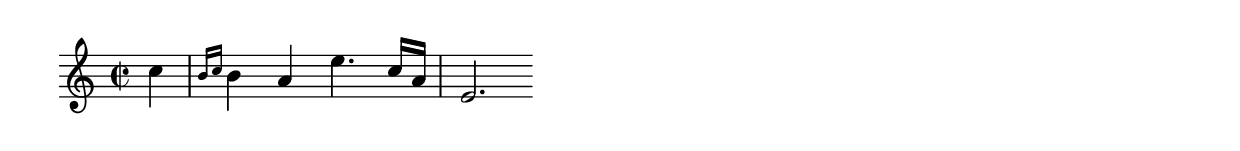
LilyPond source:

\version "2.6.3"
\include "english.ly"

melody = \relative c'' {
  \key a \minor
  \time 2/2
  \partial 4*1 c4 | \grace {b16[ c16]} b4 a4 e'4. \stemUp c16 a16 | e2. \bar ""
}

\score {
  \new Staff \melody
  \midi { \tempo 4 = 100}
  \layout {
    indent = 0.0\cm
    \context {
      \Score
       \remove Bar_number_engraver
    }
  }
}
\paper { raggedright = ##t }